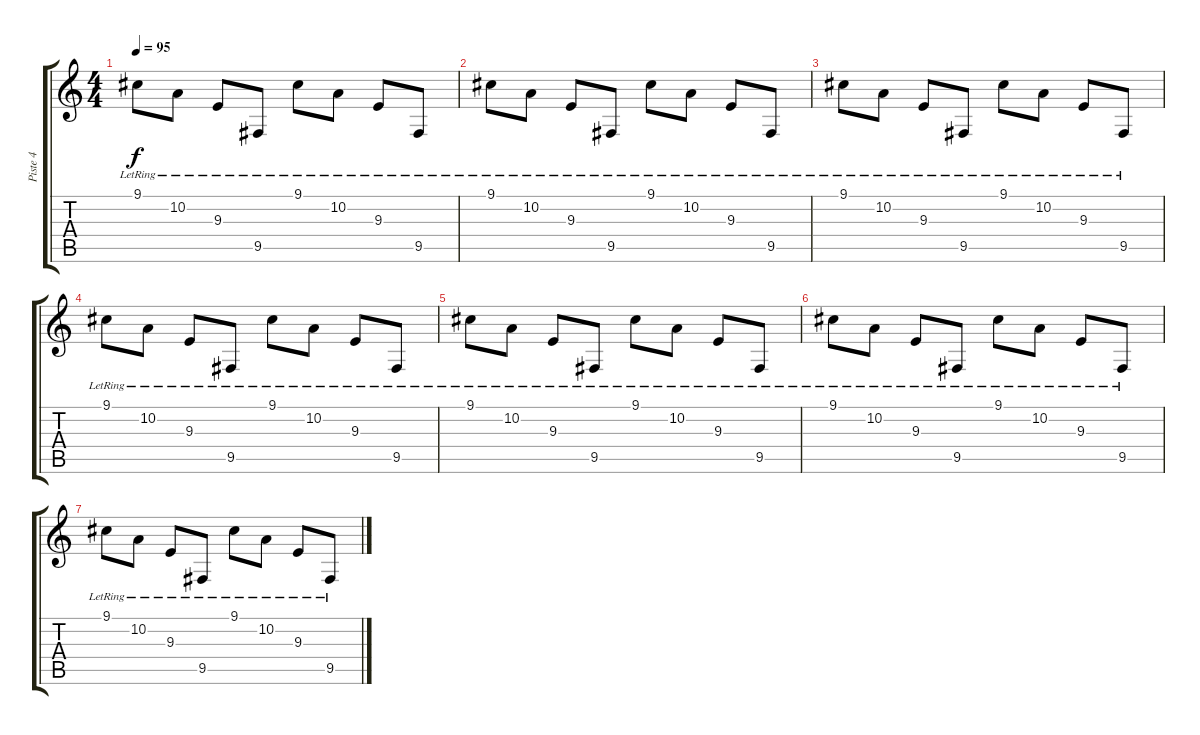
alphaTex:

\track ("Piste 4" "Piste 4") {instrument musicbox}
\staff {score tabs}
\tuning (E4 B3 G3 D3 A2 E2) {hide}
\ts (4 4)
\tempo 95
\clef g2
\ks c
9.1{lr}.8{dy f} 10.2{lr}.8 9.3{lr}.8 9.5{lr}.8 9.1{lr}.8 10.2{lr}.8 9.3{lr}.8 9.5{lr}.8 |
9.1{lr}.8 10.2{lr}.8 9.3{lr}.8 9.5{lr}.8 9.1{lr}.8 10.2{lr}.8 9.3{lr}.8 9.5{lr}.8 |
9.1{lr}.8 10.2{lr}.8 9.3{lr}.8 9.5{lr}.8 9.1{lr}.8 10.2{lr}.8 9.3{lr}.8 9.5{lr}.8 |
9.1{lr}.8 10.2{lr}.8 9.3{lr}.8 9.5{lr}.8 9.1{lr}.8 10.2{lr}.8 9.3{lr}.8 9.5{lr}.8 |
9.1{lr}.8 10.2{lr}.8 9.3{lr}.8 9.5{lr}.8 9.1{lr}.8 10.2{lr}.8 9.3{lr}.8 9.5{lr}.8 |
9.1{lr}.8 10.2{lr}.8 9.3{lr}.8 9.5{lr}.8 9.1{lr}.8 10.2{lr}.8 9.3{lr}.8 9.5{lr}.8 |
9.1{lr}.8 10.2{lr}.8 9.3{lr}.8 9.5{lr}.8 9.1{lr}.8 10.2{lr}.8 9.3{lr}.8 9.5{lr}.8
